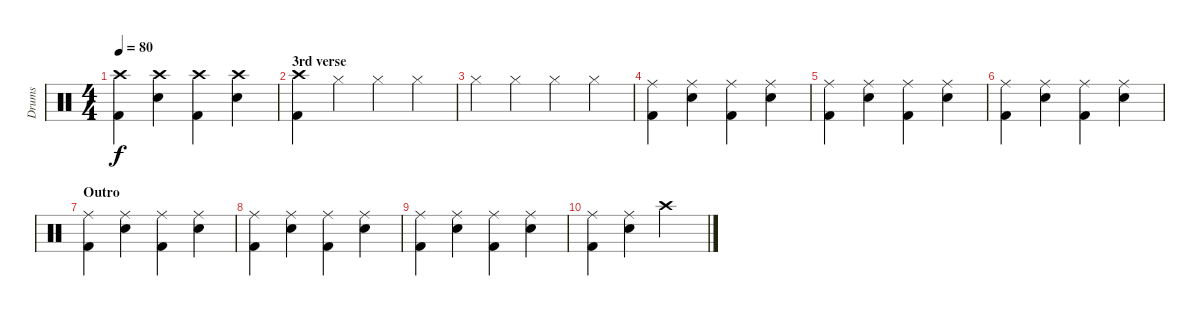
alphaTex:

\track ("Drums" "Drums") {instrument percussion}
\staff {score}
\articulation defaults
\ts (4 4)
\tempo 80
\clef neutral
\ks c
("Crash high (hit)" "Kick (hit) 2").4{dy f} ("Crash high (hit)" "Electric Snare (hit)").4 ("Crash high (hit)" "Kick (hit) 2").4 ("Crash high (hit)" "Electric Snare (hit)").4 |
\section ("" "3rd verse")
("Crash high (hit)" "Kick (hit) 2").4 "Hi-Hat (closed)".4 "Hi-Hat (closed)".4 "Hi-Hat (closed)".4 |
"Hi-Hat (closed)".4 "Hi-Hat (closed)".4 "Hi-Hat (closed)".4 "Hi-Hat (closed)".4 |
("Ride (middle)" "Kick (hit) 2").4 ("Ride (middle)" "Electric Snare (hit)").4 ("Ride (middle)" "Kick (hit) 2").4 ("Ride (middle)" "Electric Snare (hit)").4 |
("Ride (middle)" "Kick (hit) 2").4 ("Ride (middle)" "Electric Snare (hit)").4 ("Ride (middle)" "Kick (hit) 2").4 ("Ride (middle)" "Electric Snare (hit)").4 |
("Ride (middle)" "Kick (hit) 2").4 ("Ride (middle)" "Electric Snare (hit)").4 ("Ride (middle)" "Kick (hit) 2").4 ("Ride (middle)" "Electric Snare (hit)").4 |
\section ("" "Outro")
("Ride (middle)" "Kick (hit) 2").4 ("Ride (middle)" "Electric Snare (hit)").4 ("Ride (middle)" "Kick (hit) 2").4 ("Ride (middle)" "Electric Snare (hit)").4 |
("Ride (middle)" "Kick (hit) 2").4 ("Ride (middle)" "Electric Snare (hit)").4 ("Ride (middle)" "Kick (hit) 2").4 ("Ride (middle)" "Electric Snare (hit)").4 |
("Ride (middle)" "Kick (hit) 2").4 ("Ride (middle)" "Electric Snare (hit)").4 ("Ride (middle)" "Kick (hit) 2").4 ("Ride (middle)" "Electric Snare (hit)").4 |
("Ride (middle)" "Kick (hit) 2").4 ("Ride (middle)" "Electric Snare (hit)").4 "Crash high (hit)".2
